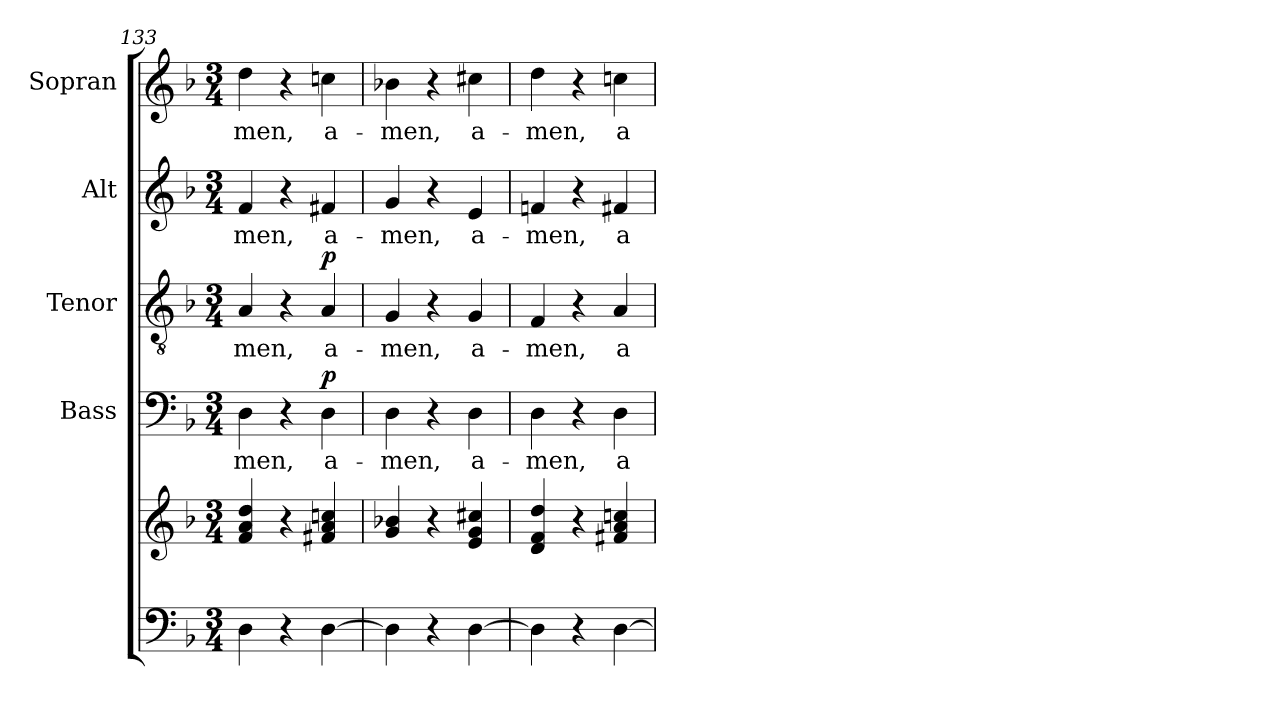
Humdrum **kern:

**kern	**kern	**kern	**text	**dynam	**kern	**text	**dynam	**kern	**text	**kern	**text
*part5	*part5	*part4	*part4	*part4	*part3	*part3	*part3	*part2	*part2	*part1	*part1
*staff6	*staff5	*staff4	*staff4	*staff4	*staff3	*staff3	*staff3	*staff2	*staff2	*staff1	*staff1
*	*	*I"Bass	*	*	*I"Tenor	*	*	*I"Alt	*	*I"Sopran	*
*	*	*I'B.	*	*	*I'T.	*	*	*I'A.	*	*I'S.	*
*clefF4	*clefG2	*clefF4	*	*	*clefGv2	*	*	*clefG2	*	*clefG2	*
*k[b-]	*k[b-]	*k[b-]	*	*	*k[b-]	*	*	*k[b-]	*	*k[b-]	*
*F:	*F:	*F:	*	*	*F:	*	*	*F:	*	*F:	*
*M3/4	*M3/4	*M3/4	*	*	*M3/4	*	*	*M3/4	*	*M3/4	*
=133	=133	=133	=133	=133	=133	=133	=133	=133	=133	=133	=133
!	!	!	!LO:LY:b	!	!	!LO:LY:b	!	!	!LO:LY:b	!	!LO:LY:b
4D\	4f/ 4a/ 4dd/	4D\	-men,	.	4A/	-men,	.	4f/	-men,	4dd\	-men,
4r	4r	4r	.	.	4r	.	.	4r	.	4r	.
!	!	!	!LO:LY:b	!LO:DY:a	!	!LO:LY:b	!LO:DY:a	!	!LO:LY:b	!	!LO:LY:b
[4D\	4f#X/ 4a/ 4ccn/	4D\	a-	p	4A/	a-	p	4f#X/	a-	4ccn\	a-
=134	=134	=134	=134	=134	=134	=134	=134	=134	=134	=134	=134
!	!	!	!LO:LY:b	!	!	!LO:LY:b	!	!	!LO:LY:b	!	!LO:LY:b
4D\]	4g/ 4b-X/	4D\	-men,	.	4G/	-men,	.	4g/	-men,	4b-X\	-men,
4r	4r	4r	.	.	4r	.	.	4r	.	4r	.
!	!	!	!LO:LY:b	!	!	!LO:LY:b	!	!	!LO:LY:b	!	!LO:LY:b
[4D\	4e/ 4g/ 4cc#X/	4D\	a-	.	4G/	a-	.	4e/	a-	4cc#X\	a-
=135	=135	=135	=135	=135	=135	=135	=135	=135	=135	=135	=135
!	!	!	!LO:LY:b	!	!	!LO:LY:b	!	!	!LO:LY:b	!	!LO:LY:b
4D\]	4d/ 4f/ 4dd/	4D\	-men,	.	4F/	-men,	.	4fn/	-men,	4dd\	-men,
4r	4r	4r	.	.	4r	.	.	4r	.	4r	.
!	!	!	!LO:LY:b	!	!	!LO:LY:b	!	!	!LO:LY:b	!	!LO:LY:b
[4D\	4f#X/ 4a/ 4ccn/	4D\	a-	.	4A/	a-	.	4f#X/	a-	4ccn\	a-
=	=	=	=	=	=	=	=	=	=	=	=
*-	*-	*-	*-	*-	*-	*-	*-	*-	*-	*-	*-
